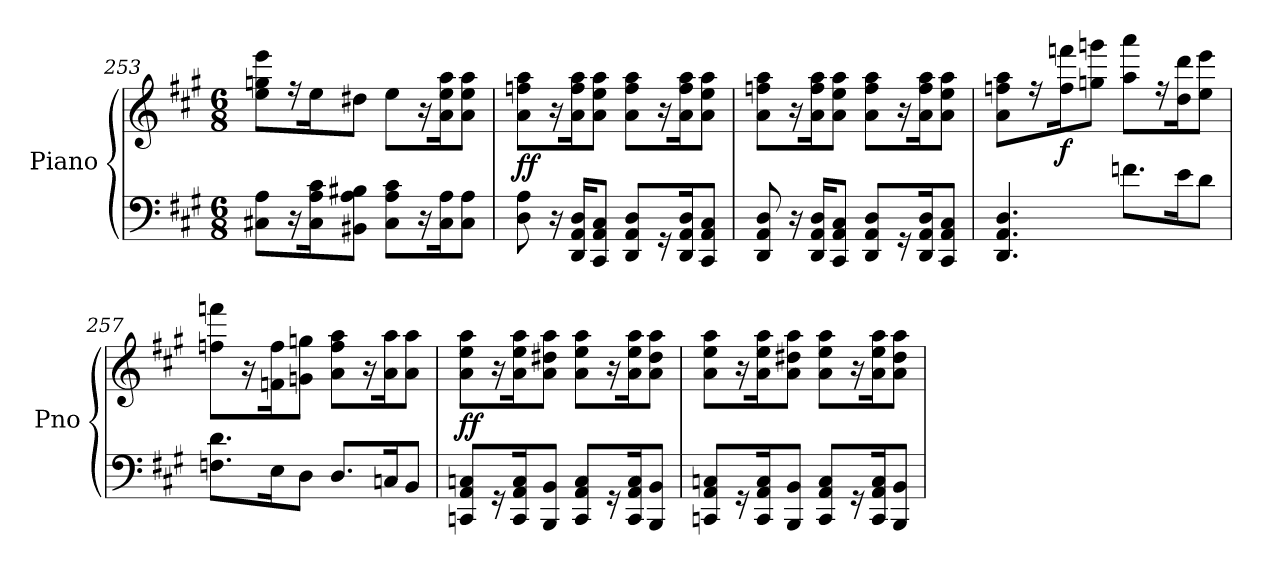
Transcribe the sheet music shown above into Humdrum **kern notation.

**kern	**kern	**dynam
*part1	*part1	*part1
*staff2	*staff1	*staff1/2
*I"Piano	*	*
*I'Pno	*	*
!!LO:LB:g=z
*clefF4	*clefG2	*
*k[f#c#g#]	*k[f#c#g#]	*
*M6/8	*M6/8	*
=253	=253	=253
8C#X\ 8A\L	8ee\ 8ggn\ 8eee\L	.
16r	16r	.
16C#\ 16A\ 16c#\K	16ee\K	.
8BB#X\ 8A\ 8B#X\J	8dd#X\J	.
8C#\ 8A\ 8c#\L	8ee\L	.
16r	16r	.
16C#\ 16A\K	16a\ 16ee\ 16aa\K	.
8C#\ 8A\J	8a\ 8ee\ 8aa\J	.
=254	=254	=254
!	!	!LO:DY:b
8D\ 8A\	8a\ 8ffn\ 8aa\L	ff
16r	16r	.
16DD/ 16AA/ 16D/KL	16a\ 16ff\ 16aa\K	.
8CC#/ 8AA/ 8C#/J	8a\ 8ee\ 8aa\J	.
8DD/ 8AA/ 8D/L	8a\ 8ff\ 8aa\L	.
16r	16r	.
16DD/ 16AA/ 16D/K	16a\ 16ff\ 16aa\K	.
8CC#/ 8AA/ 8C#/J	8a\ 8ee\ 8aa\J	.
=255	=255	=255
8DD/ 8AA/ 8D/	8a\ 8ffn\ 8aa\L	.
16r	16r	.
16DD/ 16AA/ 16D/KL	16a\ 16ff\ 16aa\K	.
8CC#/ 8AA/ 8C#/J	8a\ 8ee\ 8aa\J	.
8DD/ 8AA/ 8D/L	8a\ 8ff\ 8aa\L	.
16r	16r	.
16DD/ 16AA/ 16D/K	16a\ 16ff\ 16aa\K	.
8CC#/ 8AA/ 8C#/J	8a\ 8ee\ 8aa\J	.
=256	=256	=256
4.DD/ 4.AA/ 4.D/	8a\ 8ffn\ 8aa\L	.
.	16r	.
!	!	!LO:DY:b
.	16ff\ 16fffn\K	f
.	8ggn\ 8gggn\J	.
8.fn\L	8aa\ 8aaa\L	.
.	16rff	.
16e\K	16dd\ 16ddd\K	.
8d\J	8ee\ 8eee\J	.
=257	=257	=257
8.Fn\ 8.d\L	8ffn\ 8fffn\L	.
.	16r	.
16E\K	16fn\ 16ff\K	.
8D\J	8gn\ 8ggn\J	.
8.D/L	8a\ 8ff\ 8aa\L	.
.	16r	.
16Cn/K	16a\ 16aa\K	.
8BB/J	8a\ 8aa\J	.
!!LO:PB:g=z
=258	=258	=258
!	!	!LO:DY:a=2
8CCn/ 8AA/ 8Cn/L	8a\ 8ee\ 8aa\L	ff
16r	16r	.
16CC/ 16AA/ 16C/K	16a\ 16ee\ 16aa\K	.
8BBB/ 8BB/J	8a\ 8dd#X\ 8aa\J	.
8CC/ 8AA/ 8C/L	8a\ 8ee\ 8aa\L	.
16r	16r	.
16CC/ 16AA/ 16C/K	16a\ 16ee\ 16aa\K	.
8BBB/ 8BB/J	8a\ 8dd#\ 8aa\J	.
=259	=259	=259
8CCn/ 8AA/ 8Cn/L	8a\ 8ee\ 8aa\L	.
16r	16r	.
16CC/ 16AA/ 16C/K	16a\ 16ee\ 16aa\K	.
8BBB/ 8BB/J	8a\ 8dd#X\ 8aa\J	.
8CC/ 8AA/ 8C/L	8a\ 8ee\ 8aa\L	.
16r	16r	.
16CC/ 16AA/ 16C/K	16a\ 16ee\ 16aa\K	.
8BBB/ 8BB/J	8a\ 8dd#\ 8aa\J	.
=	=	=
*-	*-	*-
